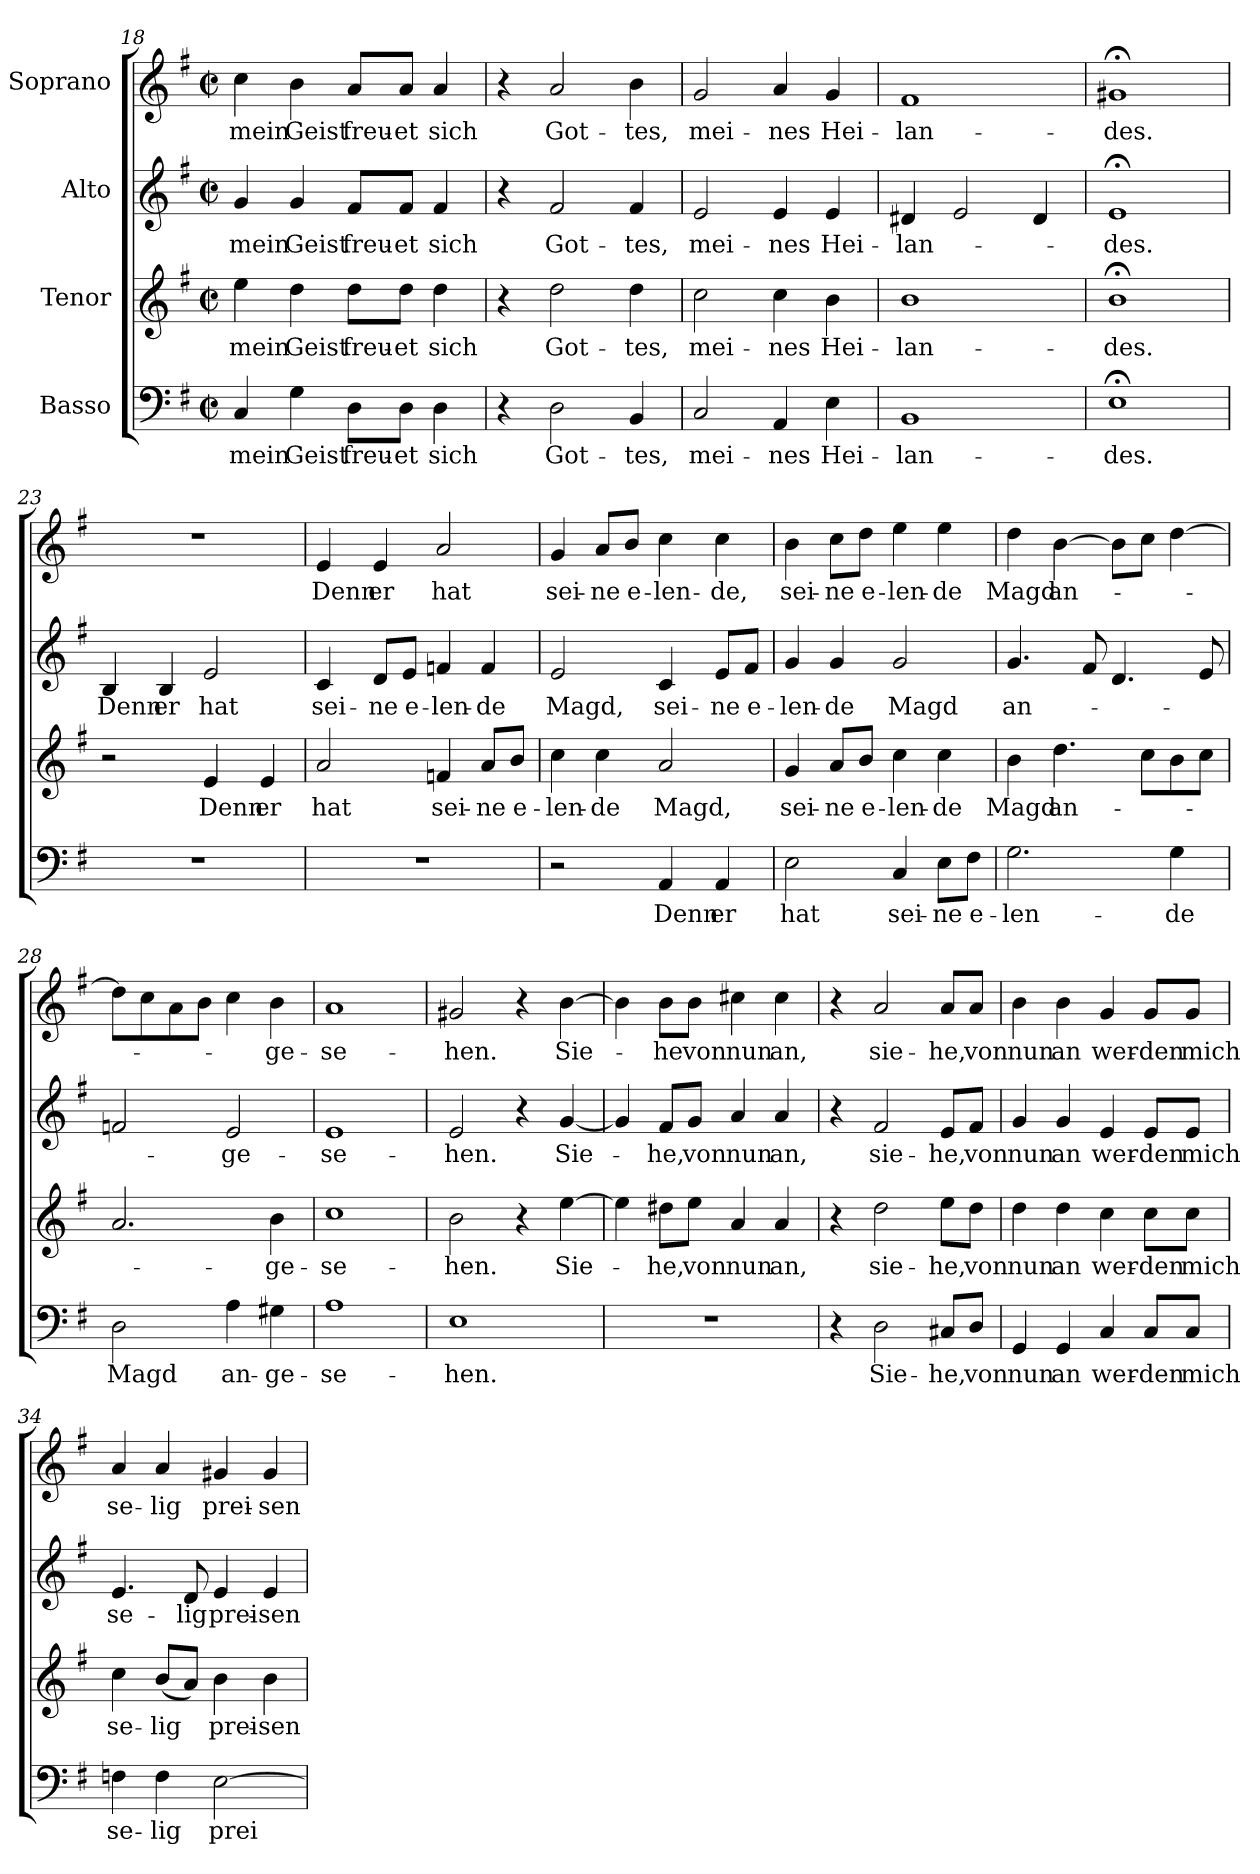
**kern	**text	**kern	**text	**kern	**text	**kern	**text
*part4	*part4	*part3	*part3	*part2	*part2	*part1	*part1
*staff4	*staff4	*staff3	*staff3	*staff2	*staff2	*staff1	*staff1
*I"Basso	*	*I"Tenor	*	*I"Alto	*	*I"Soprano	*
*clefF4	*	*clefG2	*	*clefG2	*	*clefG2	*
*	*	*ITrd7c12	*	*	*	*	*
*k[f#]	*	*k[f#]	*	*k[f#]	*	*k[f#]	*
*G:	*	*G:	*	*G:	*	*G:	*
*M2/2	*	*M2/2	*	*M2/2	*	*M2/2	*
*met(c|)	*	*met(c|)	*	*met(c|)	*	*met(c|)	*
=18	=18	=18	=18	=18	=18	=18	=18
!	!LO:LY:b	!	!LO:LY:b	!	!LO:LY:b	!	!LO:LY:b
4C/	mein	4e\	mein	4g/	mein	4cc\	mein
!	!LO:LY:b	!	!LO:LY:b	!	!LO:LY:b	!	!LO:LY:b
4G\	Geist	4d\	Geist	4g/	Geist	4b\	Geist
!	!LO:LY:b	!	!LO:LY:b	!	!LO:LY:b	!	!LO:LY:b
8D\L	freu-	8d\L	freu-	8f#/L	freu-	8a/L	freu-
!	!LO:LY:b	!	!LO:LY:b	!	!LO:LY:b	!	!LO:LY:b
8D\J	-et	8d\J	-et	8f#/J	-et	8a/J	-et
!	!LO:LY:b	!	!LO:LY:b	!	!LO:LY:b	!	!LO:LY:b
4D\	sich	4d\	sich	4f#/	sich	4a/	sich
=19	=19	=19	=19	=19	=19	=19	=19
4r	.	4r	.	4r	.	4r	.
!	!LO:LY:b	!	!LO:LY:b	!	!LO:LY:b	!	!LO:LY:b
2D\	Got-	2d\	Got-	2f#/	Got-	2a/	Got-
!	!LO:LY:b	!	!LO:LY:b	!	!LO:LY:b	!	!LO:LY:b
4BB/	-tes,	4d\	-tes,	4f#/	-tes,	4b\	-tes,
!!LO:PB:g=z
=20	=20	=20	=20	=20	=20	=20	=20
!	!LO:LY:b	!	!LO:LY:b	!	!LO:LY:b	!	!LO:LY:b
2C/	mei-	2c\	mei-	2e/	mei-	2g/	mei-
!	!LO:LY:b	!	!LO:LY:b	!	!LO:LY:b	!	!LO:LY:b
4AA/	-nes	4c\	-nes	4e/	-nes	4a/	-nes
!	!LO:LY:b	!	!LO:LY:b	!	!LO:LY:b	!	!LO:LY:b
4E\	Hei-	4B\	Hei-	4e/	Hei-	4g/	Hei-
=21	=21	=21	=21	=21	=21	=21	=21
!	!LO:LY:b	!	!LO:LY:b	!	!LO:LY:b	!	!LO:LY:b
1BB	-lan-	1B	-lan-	4d#X/	-lan-	1f#	-lan-
.	.	.	.	2e/	.	.	.
.	.	.	.	4d#/	.	.	.
=22	=22	=22	=22	=22	=22	=22	=22
!	!LO:LY:b	!	!LO:LY:b	!	!LO:LY:b	!	!LO:LY:b
1E;<	-des.	1B;<	-des.	1e;<	-des.	1g#X;<	-des.
=23	=23	=23	=23	=23	=23	=23	=23
!	!	!	!	!	!LO:LY:b	!	!
1r	.	2r	.	4B/	Denn	1r	.
!	!	!	!	!	!LO:LY:b	!	!
.	.	.	.	4B/	er	.	.
!	!	!	!LO:LY:b	!	!LO:LY:b	!	!
.	.	4E/	Denn	2e/	hat	.	.
!	!	!	!LO:LY:b	!	!	!	!
.	.	4E/	er	.	.	.	.
=24	=24	=24	=24	=24	=24	=24	=24
!	!	!	!LO:LY:b	!	!LO:LY:b	!	!LO:LY:b
1r	.	2A/	hat	4c/	sei-	4e/	Denn
!	!	!	!	!	!LO:LY:b	!	!LO:LY:b
.	.	.	.	8d/L	-ne	4e/	er
!	!	!	!	!	!LO:LY:b	!	!
.	.	.	.	8e/J	e-	.	.
!	!	!	!LO:LY:b	!	!LO:LY:b	!	!LO:LY:b
.	.	4Fn/	sei-	4fn/	-len-	2a/	hat
!	!	!	!LO:LY:b	!	!LO:LY:b	!	!
.	.	8A/L	-ne	4f/	-de	.	.
!	!	!	!LO:LY:b	!	!	!	!
.	.	8B/J	e-	.	.	.	.
!!LO:LB:g=z
=25	=25	=25	=25	=25	=25	=25	=25
!	!	!	!LO:LY:b	!	!LO:LY:b	!	!LO:LY:b
2r	.	4c\	-len-	2e/	Magd,	4g/	sei-
!	!	!	!LO:LY:b	!	!	!	!LO:LY:b
.	.	4c\	-de	.	.	8a/L	-ne
!	!	!	!	!	!	!	!LO:LY:b
.	.	.	.	.	.	8b/J	e-
!	!LO:LY:b	!	!LO:LY:b	!	!LO:LY:b	!	!LO:LY:b
4AA/	Denn	2A/	Magd,	4c/	sei-	4cc\	-len-
!	!LO:LY:b	!	!	!	!LO:LY:b	!	!LO:LY:b
4AA/	er	.	.	8e/L	-ne	4cc\	-de,
!	!	!	!	!	!LO:LY:b	!	!
.	.	.	.	8f#/J	e-	.	.
=26	=26	=26	=26	=26	=26	=26	=26
!	!LO:LY:b	!	!LO:LY:b	!	!LO:LY:b	!	!LO:LY:b
2E\	hat	4G/	sei-	4g/	-len-	4b\	sei-
!	!	!	!LO:LY:b	!	!LO:LY:b	!	!LO:LY:b
.	.	8A/L	-ne	4g/	-de	8cc\L	-ne
!	!	!	!LO:LY:b	!	!	!	!LO:LY:b
.	.	8B/J	e-	.	.	8dd\J	e-
!	!LO:LY:b	!	!LO:LY:b	!	!LO:LY:b	!	!LO:LY:b
4C/	sei-	4c\	-len-	2g/	Magd	4ee\	-len-
!	!LO:LY:b	!	!LO:LY:b	!	!	!	!LO:LY:b
8E\L	-ne	4c\	-de	.	.	4ee\	-de
!	!LO:LY:b	!	!	!	!	!	!
8F#\J	e-	.	.	.	.	.	.
=27	=27	=27	=27	=27	=27	=27	=27
!	!LO:LY:b	!	!LO:LY:b	!	!LO:LY:b	!	!LO:LY:b
2.G\	-len-	4B\	Magd	4.g/	an-	4dd\	Magd
!	!	!	!LO:LY:b	!	!	!	!LO:LY:b
.	.	4.d\	an-	.	.	[4b\	an-
.	.	.	.	8f#/	.	.	.
.	.	.	.	4.d/	.	8b\L]	.
.	.	8c\L	.	.	.	8cc\J	.
!	!LO:LY:b	!	!	!	!	!	!
4G\	-de	8B\	.	.	.	[4dd\	.
.	.	8c\J	.	8e/	.	.	.
=28	=28	=28	=28	=28	=28	=28	=28
!	!LO:LY:b	!	!	!	!	!	!
2D\	Magd	2.A/	.	2fn/	.	8dd\L]	.
.	.	.	.	.	.	8cc\	.
.	.	.	.	.	.	8a\	.
.	.	.	.	.	.	8b\J	.
!	!LO:LY:b	!	!	!	!LO:LY:b	!	!
4A\	an-	.	.	2e/	-ge-	4cc\	.
!	!LO:LY:b	!	!LO:LY:b	!	!	!	!LO:LY:b
4G#X\	-ge-	4B\	-ge-	.	.	4b\	-ge-
=29	=29	=29	=29	=29	=29	=29	=29
!	!LO:LY:b	!	!LO:LY:b	!	!LO:LY:b	!	!LO:LY:b
1A	-se-	1c	-se-	1e	-se-	1a	-se-
!!LO:PB:g=z
=30	=30	=30	=30	=30	=30	=30	=30
!	!LO:LY:b	!	!LO:LY:b	!	!LO:LY:b	!	!LO:LY:b
1E	-hen.	2B\	-hen.	2e/	-hen.	2g#X/	-hen.
.	.	4r	.	4r	.	4r	.
!	!	!	!LO:LY:b	!	!LO:LY:b	!	!LO:LY:b
.	.	[4e\	Sie-	[4g/	Sie-	[4b\	Sie-
=31	=31	=31	=31	=31	=31	=31	=31
1r	.	4e\]	.	4g/]	.	4b\]	.
!	!	!	!LO:LY:b	!	!LO:LY:b	!	!LO:LY:b
.	.	8d#X\L	-he,	8f#/L	-he,	8b\L	-he
!	!	!	!LO:LY:b	!	!LO:LY:b	!	!LO:LY:b
.	.	8e\J	von	8g/J	von	8b\J	von
!	!	!	!LO:LY:b	!	!LO:LY:b	!	!LO:LY:b
.	.	4A/	nun	4a/	nun	4cc#X\	nun
!	!	!	!LO:LY:b	!	!LO:LY:b	!	!LO:LY:b
.	.	4A/	an,	4a/	an,	4cc#\	an,
=32	=32	=32	=32	=32	=32	=32	=32
4r	.	4r	.	4r	.	4r	.
!	!LO:LY:b	!	!LO:LY:b	!	!LO:LY:b	!	!LO:LY:b
2D\	Sie-	2d\	sie-	2f#/	sie-	2a/	sie-
!	!LO:LY:b	!	!LO:LY:b	!	!LO:LY:b	!	!LO:LY:b
8C#X/L	-he,	8e\L	-he,	8e/L	-he,	8a/L	-he,
!	!LO:LY:b	!	!LO:LY:b	!	!LO:LY:b	!	!LO:LY:b
8D/J	von	8d\J	von	8f#/J	von	8a/J	von
=33	=33	=33	=33	=33	=33	=33	=33
!	!LO:LY:b	!	!LO:LY:b	!	!LO:LY:b	!	!LO:LY:b
4GG/	nun	4d\	nun	4g/	nun	4b\	nun
!	!LO:LY:b	!	!LO:LY:b	!	!LO:LY:b	!	!LO:LY:b
4GG/	an	4d\	an	4g/	an	4b\	an
!	!LO:LY:b	!	!LO:LY:b	!	!LO:LY:b	!	!LO:LY:b
4C/	wer-	4c\	wer-	4e/	wer-	4g/	wer-
!	!LO:LY:b	!	!LO:LY:b	!	!LO:LY:b	!	!LO:LY:b
8C/L	-den	8c\L	-den	8e/L	-den	8g/L	-den
!	!LO:LY:b	!	!LO:LY:b	!	!LO:LY:b	!	!LO:LY:b
8C/J	mich	8c\J	mich	8e/J	mich	8g/J	mich
=34	=34	=34	=34	=34	=34	=34	=34
!	!LO:LY:b	!	!LO:LY:b	!	!LO:LY:b	!	!LO:LY:b
4Fn\	se-	4c\	se-	4.e/	se-	4a/	se-
!	!LO:LY:b	!	!LO:LY:b	!	!	!	!LO:LY:b
4F\	-lig	(<8B/L	-lig	.	.	4a/	-lig
!	!	!	!	!	!LO:LY:b	!	!
.	.	8A/J)	.	8d/	-lig	.	.
!	!LO:LY:b	!	!LO:LY:b	!	!LO:LY:b	!	!LO:LY:b
[2E\	prei-	4B\	prei-	4e/	prei-	4g#X/	prei-
!	!	!	!LO:LY:b	!	!LO:LY:b	!	!LO:LY:b
.	.	4B\	-sen	4e/	-sen	4g#/	-sen
=	=	=	=	=	=	=	=
*-	*-	*-	*-	*-	*-	*-	*-
